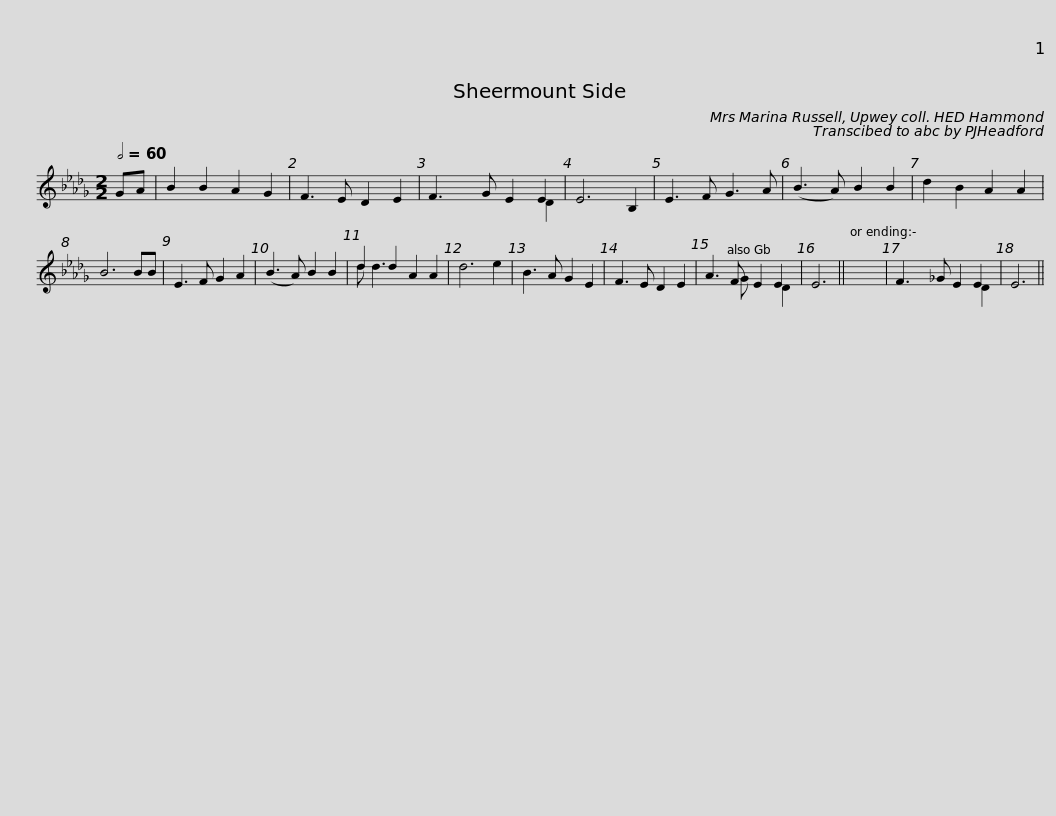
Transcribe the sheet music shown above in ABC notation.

X:1
%%score ( 1 2 )
L:1/8
Q:1/2=60
M:2/2
I:linebreak $
K:Db
V:1 treble
V:2 treble
V:1
 GA | B2 B2 A2 G2 | F3 E D2 E2 | F3 G E2 E2 | E6 B,2 | %5
 E3 F G3 A | (B3 A) B2 B2 | d2 B2 A2 A2 | B6 BB |$ E3 F G2 A2 | %10
 (B3 A) B2 B2 | d2 d2 A2 A2 | d6 e2 | B3 A G2 E2 | F3 E D2 E2 | %15
 A3 F E2 E2 | E6 || x8 |$ F3 _G E2 E2 | E6 || %20
V:2
 x2 | x8 | x8 | x2 x2 x2 D2 | x8 | %5
 x8 | x8 | x8 | x8 |$ x8 | %10
 x8 | d d3 x2 x2 | x8 | x8 | x8 | %15
 x3 G x2 D2 | x6 || x8 |$ x2 x2 x2 D2 | x6 || %20
